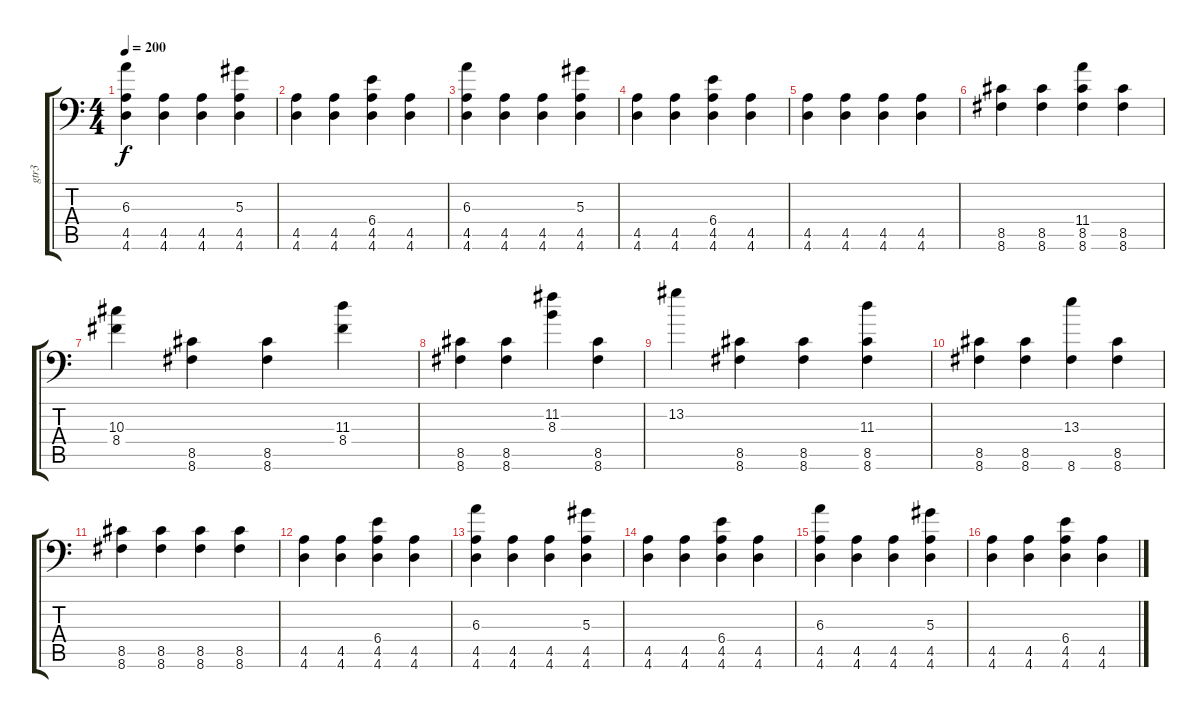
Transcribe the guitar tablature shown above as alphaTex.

\track ("gtr3" "gtr3") {instrument distortionguitar}
\staff {score tabs}
\tuning (C4 G3 Eb3 Bb2 F2 Bb1) {hide}
\ts (4 4)
\tempo 200
\clef f4
\ks c
(6.3 4.5 4.6).4{dy f} (4.5 4.6).4 (4.5 4.6).4 (5.3 4.5 4.6).4 |
(4.5 4.6).4 (4.5 4.6).4 (6.4 4.5 4.6).4 (4.5 4.6).4 |
(6.3 4.5 4.6).4 (4.5 4.6).4 (4.5 4.6).4 (5.3 4.5 4.6).4 |
(4.5 4.6).4 (4.5 4.6).4 (6.4 4.5 4.6).4 (4.5 4.6).4 |
(4.5 4.6).4 (4.5 4.6).4 (4.5 4.6).4 (4.5 4.6).4 |
(8.5 8.6).4{volume 16 balance 16 instrument overdrivenguitar} (8.5 8.6).4 (11.4 8.5 8.6).4 (8.5 8.6).4 |
(10.3 8.4).4 (8.5 8.6).4 (8.5 8.6).4 (11.3 8.4).4 |
(8.5 8.6).4 (8.5 8.6).4 (11.2 8.3).4 (8.5 8.6).4 |
13.2.4 (8.5 8.6).4 (8.5 8.6).4 (11.3 8.5 8.6).4 |
(8.5 8.6).4 (8.5 8.6).4 (13.3 8.6).4 (8.5 8.6).4 |
(8.5 8.6).4 (8.5 8.6).4 (8.5 8.6).4 (8.5 8.6).4 |
(4.5 4.6).4 (4.5 4.6).4 (6.4 4.5 4.6).4 (4.5 4.6).4 |
(6.3 4.5 4.6).4 (4.5 4.6).4 (4.5 4.6).4 (5.3 4.5 4.6).4 |
(4.5 4.6).4 (4.5 4.6).4 (6.4 4.5 4.6).4 (4.5 4.6).4 |
(6.3 4.5 4.6).4 (4.5 4.6).4 (4.5 4.6).4 (5.3 4.5 4.6).4 |
(4.5 4.6).4 (4.5 4.6).4 (6.4 4.5 4.6).4 (4.5 4.6).4
